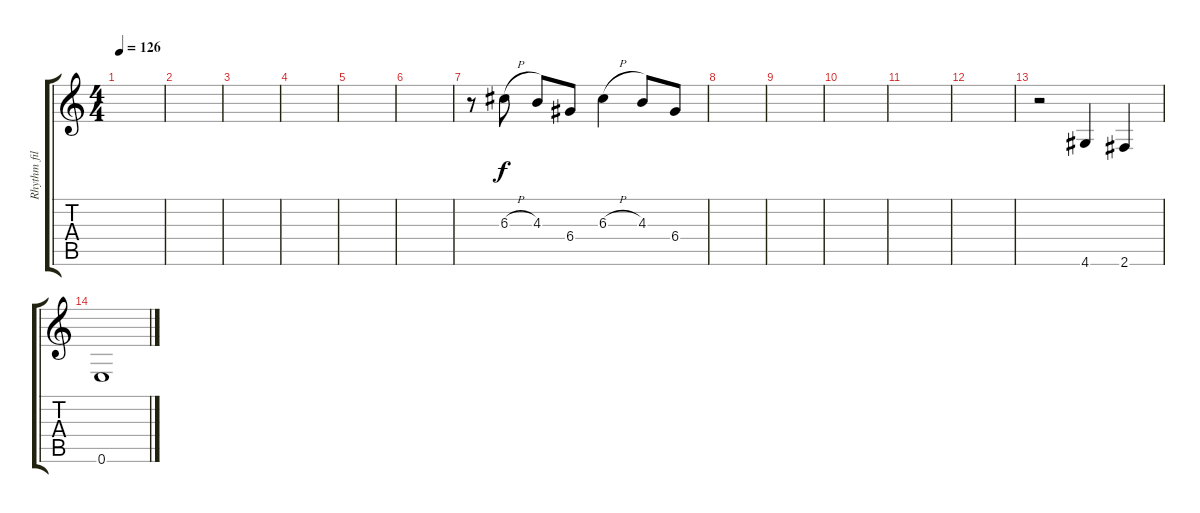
\track ("Rhythm fills (clean tone)" "Rhythm fil") {instrument electricguitarjazz}
\staff {score tabs}
\tuning (E4 B3 G3 D3 A2 E2) {hide}
\ts (4 4)
\tempo 126
\clef g2
\ks c
|
|
|
|
|
|
r.8 6.3{h}.8 4.3.8 6.4.8 6.3{h}.4 4.3.8 6.4.8 |
|
|
|
|
|
r.2 4.6.4 2.6.4 |
0.6.1
